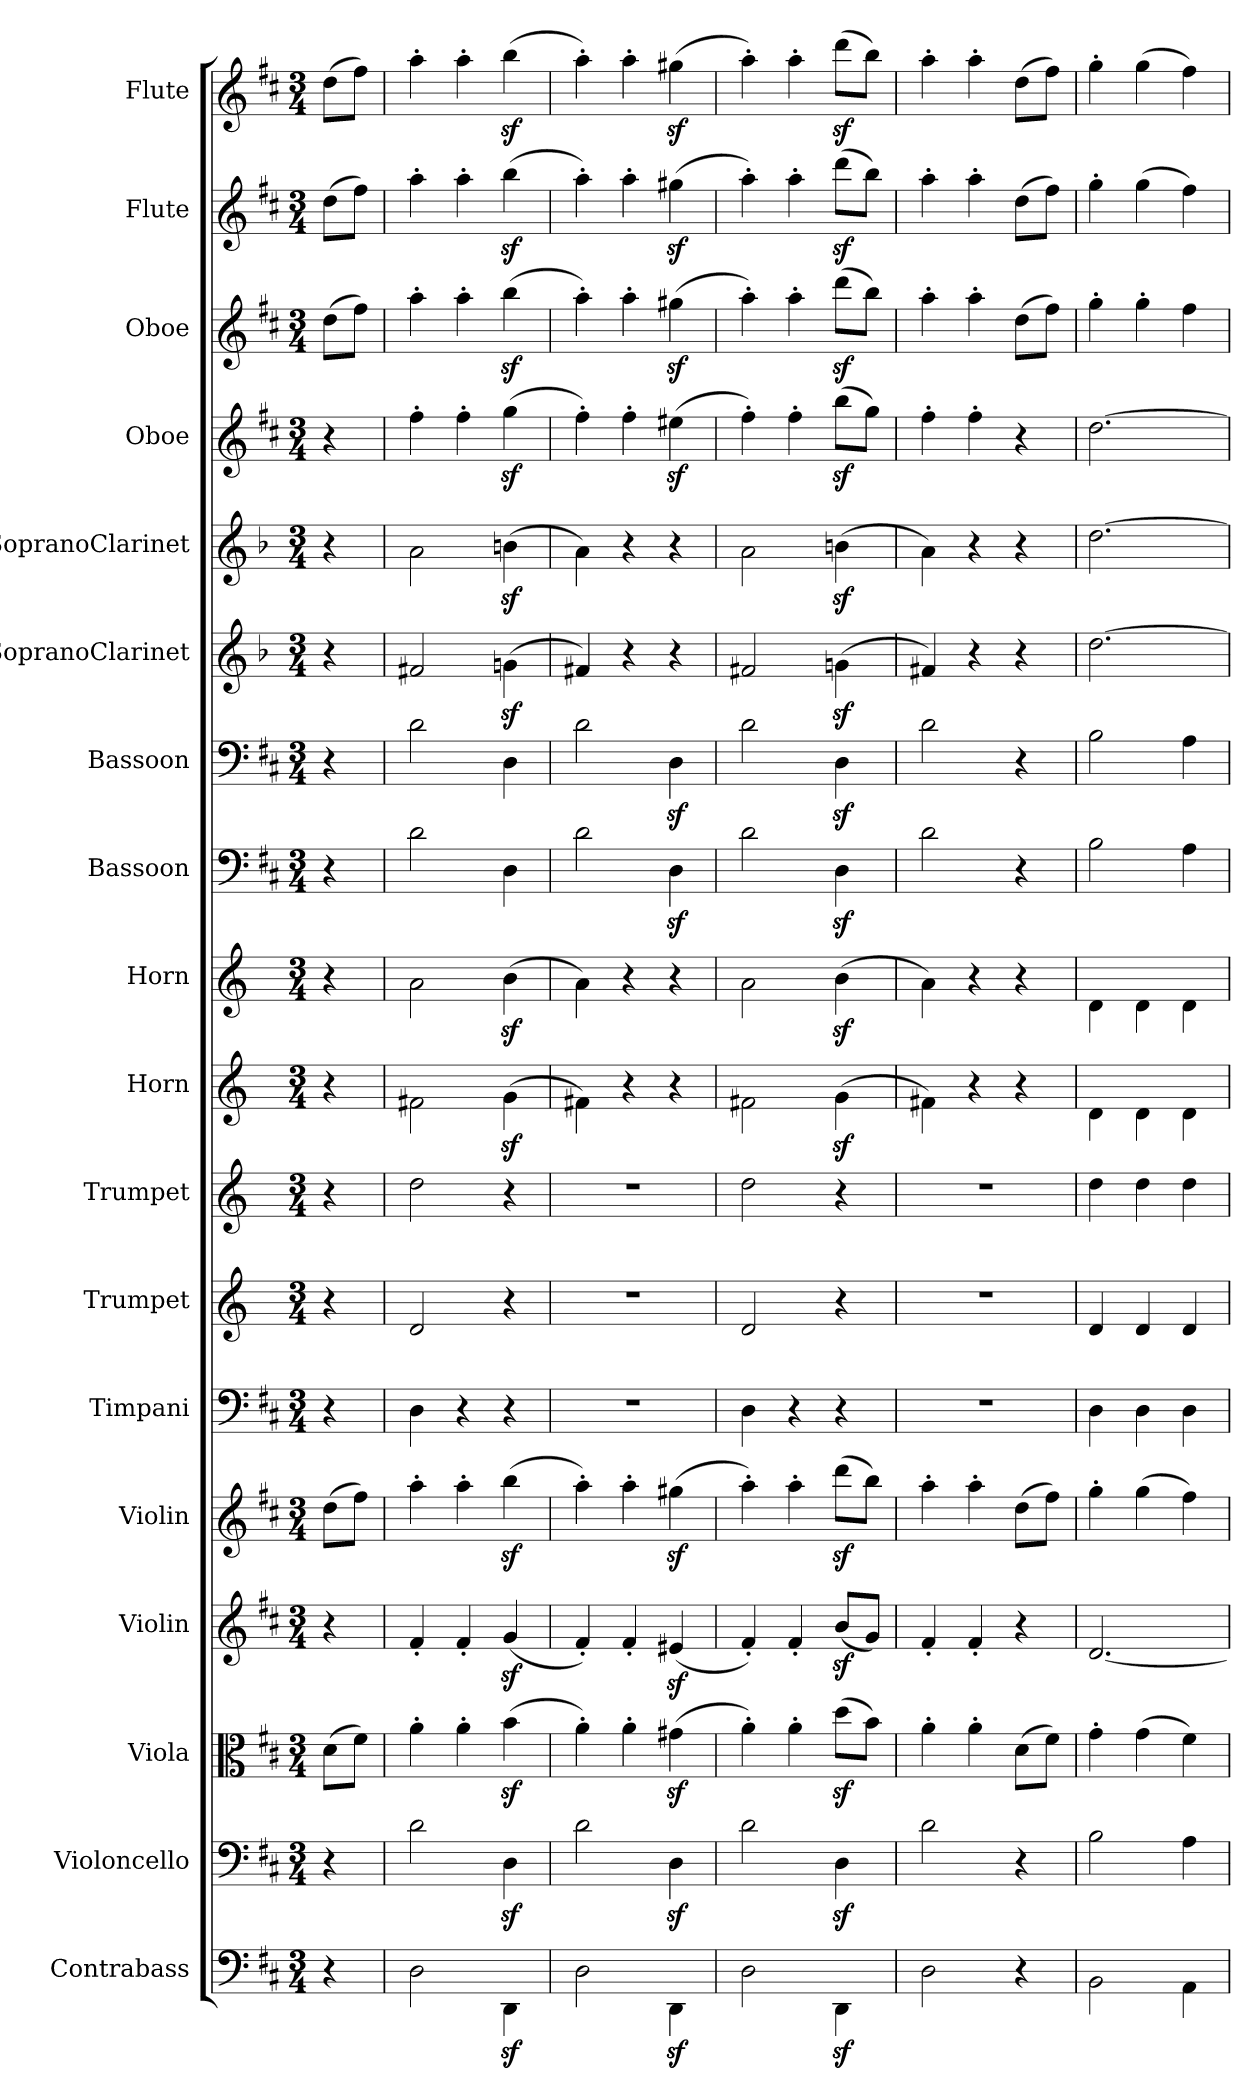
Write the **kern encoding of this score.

**kern	**kern	**kern	**kern	**kern	**kern	**kern	**kern	**kern	**kern	**kern	**kern	**kern	**kern	**kern	**kern	**kern	**kern
*part18	*part17	*part16	*part15	*part14	*part13	*part12	*part11	*part10	*part9	*part8	*part7	*part6	*part5	*part4	*part3	*part2	*part1
*staff18	*staff17	*staff16	*staff15	*staff14	*staff13	*staff12	*staff11	*staff10	*staff9	*staff8	*staff7	*staff6	*staff5	*staff4	*staff3	*staff2	*staff1
*I"Contrabass	*I"Violoncello	*I"Viola	*I"Violin	*I"Violin	*I"Timpani	*I"Trumpet	*I"Trumpet	*I"Horn	*I"Horn	*I"Bassoon	*I"Bassoon	*I"SopranoClarinet	*I"SopranoClarinet	*I"Oboe	*I"Oboe	*I"Flute	*I"Flute
*I'Cb	*I'Vc	*I'Vla	*I'Vln	*I'Vln	*I'Timp	*I'Tpt	*I'Tpt	*I'Hn	*I'Hn	*I'Bsn	*I'Bsn	*	*	*I'Ob	*I'Ob	*I'Fl	*I'Fl
*clefF4	*clefF4	*clefC3	*clefG2	*clefG2	*clefF4	*clefG2	*clefG2	*clefG2	*clefG2	*clefF4	*clefF4	*clefG2	*clefG2	*clefG2	*clefG2	*clefG2	*clefG2
*k[f#c#]	*k[f#c#]	*k[f#c#]	*k[f#c#]	*k[f#c#]	*k[f#c#]	*k[]	*k[]	*k[]	*k[]	*k[f#c#]	*k[f#c#]	*k[b-]	*k[b-]	*k[f#c#]	*k[f#c#]	*k[f#c#]	*k[f#c#]
*M3/4	*M3/4	*M3/4	*M3/4	*M3/4	*M3/4	*M3/4	*M3/4	*M3/4	*M3/4	*M3/4	*M3/4	*M3/4	*M3/4	*M3/4	*M3/4	*M3/4	*M3/4
=	=	=	=	=	=	=	=	=	=	=	=	=	=	=	=	=	=
4r	4r	(8d\L	4r	(8dd\L	4r	4r	4r	4r	4r	4r	4r	4r	4r	4r	(8dd\L	(8dd\L	(8dd\L
.	.	8f#\J)	.	8ff#\J)	.	.	.	.	.	.	.	.	.	.	8ff#\J)	8ff#\J)	8ff#\J)
=1	=1	=1	=1	=1	=1	=1	=1	=1	=1	=1	=1	=1	=1	=1	=1	=1	=1
2D\	2d\	4a'\	4f#'/	4aa'\	4D\	2d/	2dd\	2f#X\	2a\	2d\	2d\	2f#X/	2a\	4ff#'\	4aa'\	4aa'\	4aa'\
.	.	4a'\	4f#'/	4aa'\	4r	.	.	.	.	.	.	.	.	4ff#'\	4aa'\	4aa'\	4aa'\
4DDz\	4Dz\	(4bz\	(4gz/	(4bbz\	4r	4r	4r	(4gz\	(4bz\	4D\	4D\	(4gnz\	(4bnz\	(4ggz\	(4bbz\	(4bbz\	(4bbz\
=2	=2	=2	=2	=2	=2	=2	=2	=2	=2	=2	=2	=2	=2	=2	=2	=2	=2
2D\	2d\	4a'\)	4f#'/)	4aa'\)	2.r	2.r	2.r	4f#X\)	4a\)	2d\	2d\	4f#X/)	4a\)	4ff#'\)	4aa'\)	4aa'\)	4aa'\)
.	.	4a'\	4f#'/	4aa'\	.	.	.	4r	4r	.	.	4r	4r	4ff#'\	4aa'\	4aa'\	4aa'\
4DDz\	4Dz\	(4g#Xz\	(4e#Xz/	(4gg#Xz\	.	.	.	4r	4r	4Dz\	4Dz\	4r	4r	(4ee#Xz\	(4gg#Xz\	(4gg#Xz\	(4gg#Xz\
=3	=3	=3	=3	=3	=3	=3	=3	=3	=3	=3	=3	=3	=3	=3	=3	=3	=3
2D\	2d\	4a'\)	4f#'/)	4aa'\)	4D\	2d/	2dd\	2f#X\	2a\	2d\	2d\	2f#X/	2a\	4ff#'\)	4aa'\)	4aa'\)	4aa'\)
.	.	4a'\	4f#'/	4aa'\	4r	.	.	.	.	.	.	.	.	4ff#'\	4aa'\	4aa'\	4aa'\
4DDz\	4Dz\	(8ddz\L	(8bz/L	(8dddz\L	4r	4r	4r	(4gz\	(4bz\	4Dz\	4Dz\	(4gnz\	(4bnz\	(8bbz\L	(8dddz\L	(8dddz\L	(8dddz\L
.	.	8b\J)	8g/J)	8bb\J)	.	.	.	.	.	.	.	.	.	8gg\J)	8bb\J)	8bb\J)	8bb\J)
=4	=4	=4	=4	=4	=4	=4	=4	=4	=4	=4	=4	=4	=4	=4	=4	=4	=4
2D\	2d\	4a'\	4f#'/	4aa'\	2.r	2.r	2.r	4f#X\)	4a\)	2d\	2d\	4f#X/)	4a\)	4ff#'\	4aa'\	4aa'\	4aa'\
.	.	4a'\	4f#'/	4aa'\	.	.	.	4r	4r	.	.	4r	4r	4ff#'\	4aa'\	4aa'\	4aa'\
4r	4r	(8d\L	4r	(8dd\L	.	.	.	4r	4r	4r	4r	4r	4r	4r	(8dd\L	(8dd\L	(8dd\L
.	.	8f#\J)	.	8ff#\J)	.	.	.	.	.	.	.	.	.	.	8ff#\J)	8ff#\J)	8ff#\J)
=5	=5	=5	=5	=5	=5	=5	=5	=5	=5	=5	=5	=5	=5	=5	=5	=5	=5
2BB\	2B\	4g'\	[2.d/	4gg'\	4D\	4d/	4dd\	4d\	4d\	2B\	2B\	[2.dd\	[2.dd\	[2.dd\	4gg'\	4gg'\	4gg'\
.	.	(4g\	.	(4gg\	4D\	4d/	4dd\	4d\	4d\	.	.	.	.	.	4gg'\	(4gg\	(4gg\
4AA\	4A\	4f#\)	.	4ff#\)	4D\	4d/	4dd\	4d\	4d\	4A\	4A\	.	.	.	4ff#\	4ff#\)	4ff#\)
=	=	=	=	=	=	=	=	=	=	=	=	=	=	=	=	=	=
*-	*-	*-	*-	*-	*-	*-	*-	*-	*-	*-	*-	*-	*-	*-	*-	*-	*-
